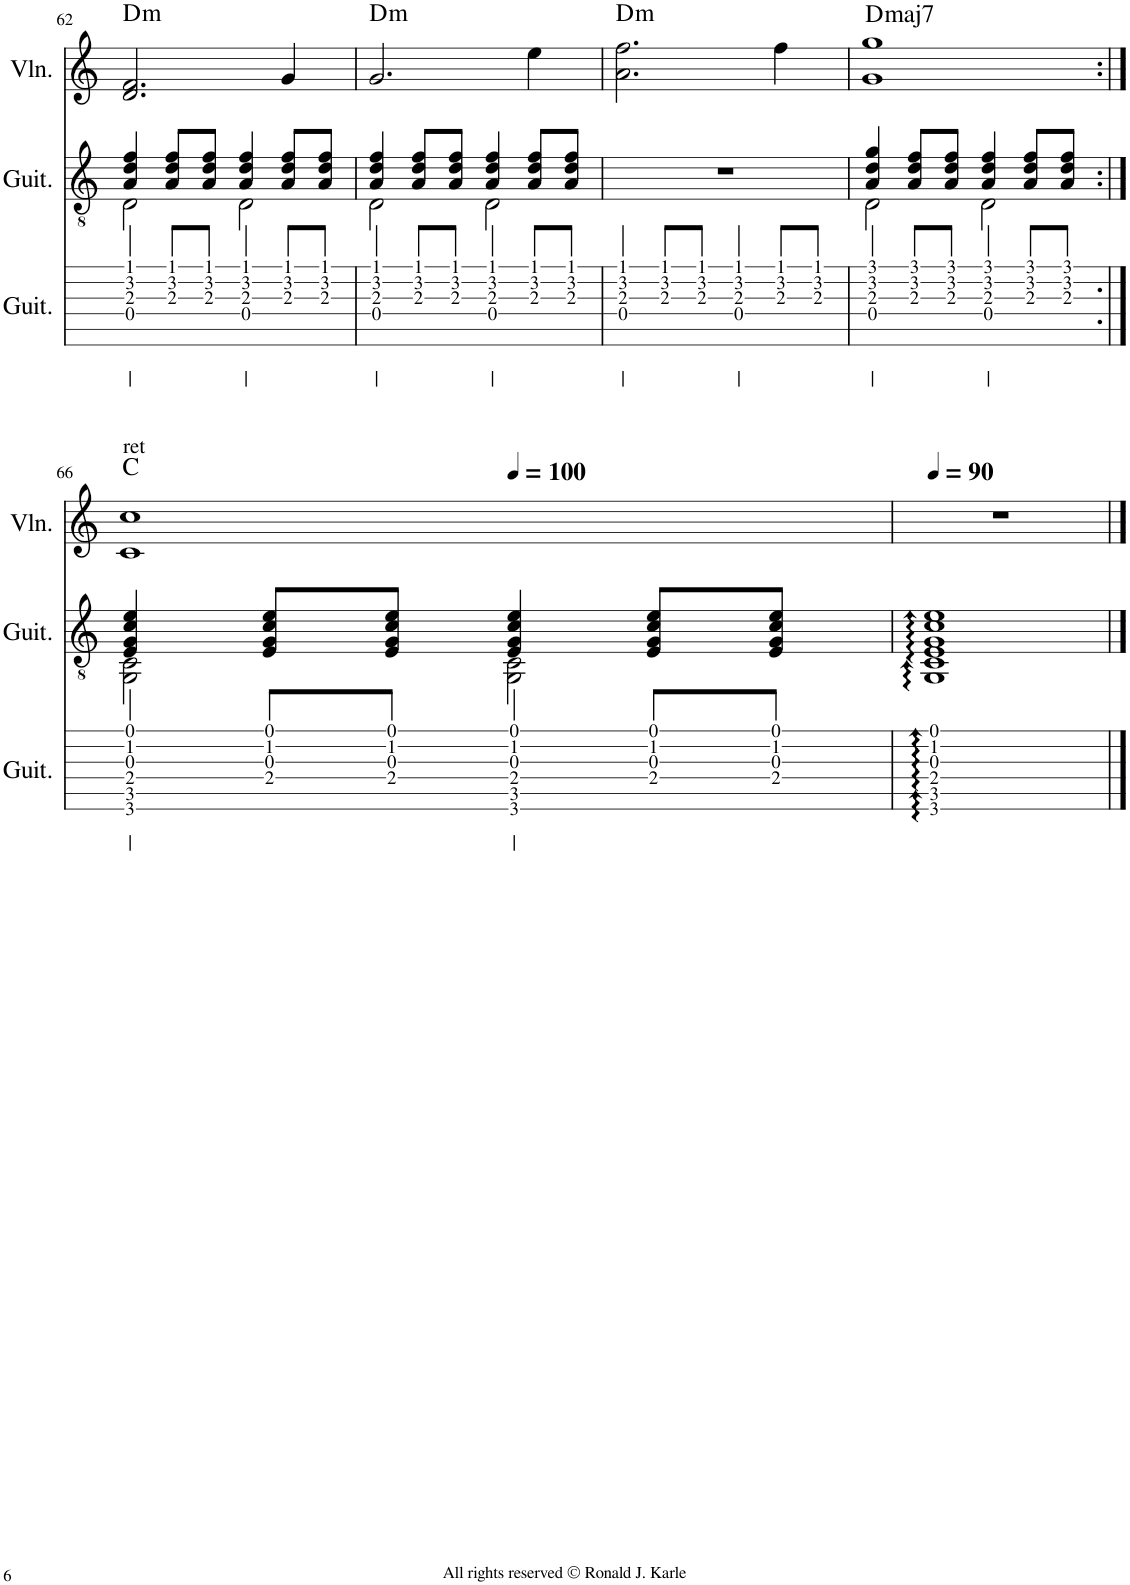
**kern	**kern	**kern	**harte
*part3	*part2	*part1	*part1
*staff3	*staff2	*staff1	*
*I"Acoustic Guitar	*I"Acoustic Guitar	*I"Violin	*
*I'Guit.	*I'Guit.	*I'Vln.	*
!!LO:PB:g=z
*	*clefGv2	*clefG2	*
*k[]	*k[]	*k[]	*
*M4/4	*M4/4	*M4/4	*
=62	=62	=62	=62
*^	*^	*	*
!	!	!	!	!	!LO:H:kt=m
4A/ 4d/ 4f/	2D\	4A/ 4d/ 4f/	2D\	2.d/ 2.f/	D:min
8A/ 8d/ 8f/L	.	8A/ 8d/ 8f/L	.	.	.
8A/ 8d/ 8f/J	.	8A/ 8d/ 8f/J	.	.	.
4A/ 4d/ 4f/	2D\	4A/ 4d/ 4f/	2D\	.	.
8A/ 8d/ 8f/L	.	8A/ 8d/ 8f/L	.	4g/	.
8A/ 8d/ 8f/J	.	8A/ 8d/ 8f/J	.	.	.
=63	=63	=63	=63	=63	=63
!	!	!	!	!	!LO:H:kt=m
4A/ 4d/ 4f/	2D\	4A/ 4d/ 4f/	2D\	2.g/	D:min
8A/ 8d/ 8f/L	.	8A/ 8d/ 8f/L	.	.	.
8A/ 8d/ 8f/J	.	8A/ 8d/ 8f/J	.	.	.
4A/ 4d/ 4f/	2D\	4A/ 4d/ 4f/	2D\	.	.
8A/ 8d/ 8f/L	.	8A/ 8d/ 8f/L	.	4ee\	.
8A/ 8d/ 8f/J	.	8A/ 8d/ 8f/J	.	.	.
*	*	*v	*v	*	*
=64	=64	=64	=64	=64
!	!	!	!	!LO:H:kt=m
4A/ 4d/ 4f/	2D\	1r	2.a\ 2.ff\	D:min
8A/ 8d/ 8f/L	.	.	.	.
8A/ 8d/ 8f/J	.	.	.	.
4A/ 4d/ 4f/	2D\	.	.	.
8A/ 8d/ 8f/L	.	.	4ff\	.
8A/ 8d/ 8f/J	.	.	.	.
=65	=65	=65	=65	=65
*	*	*^	*	*
!	!	!	!	!	!LO:H:kt=maj7
4A/ 4d/ 4g/	2D\	4A/ 4d/ 4g/	2D\	1g 1gg	D:maj7
8A/ 8d/ 8g/L	.	8A/ 8d/ 8f/L	.	.	.
8A/ 8d/ 8g/J	.	8A/ 8d/ 8f/J	.	.	.
4A/ 4d/ 4g/	2D\	4A/ 4d/ 4f/	2D\	.	.
8A/ 8d/ 8g/L	.	8A/ 8d/ 8f/L	.	.	.
8A/ 8d/ 8g/J	.	8A/ 8d/ 8f/J	.	.	.
!!LO:LB:g=z
=66:|!	=66:|!	=66:|!	=66:|!	=66:|!	=66:|!
!	!	!	!	!LO:TX:a:t=ret	!
*	*	*	*	*^	*
4E/ 4G/ 4c/ 4e/	2GG\ 2C\	4E/ 4G/ 4c/ 4e/	2GG\ 2C\	1c 1cc	2ryy	C:maj
8E/ 8G/ 8c/ 8e/L	.	8E/ 8G/ 8c/ 8e/L	.	.	.	.
8E/ 8G/ 8c/ 8e/J	.	8E/ 8G/ 8c/ 8e/J	.	.	.	.
*	*	*	*	*MM100	*	*
4E/ 4G/ 4c/ 4e/	2GG\ 2C\	4E/ 4G/ 4c/ 4e/	2GG\ 2C\	.	2ryy	.
8E/ 8G/ 8c/ 8e/L	.	8E/ 8G/ 8c/ 8e/L	.	.	.	.
8E/ 8G/ 8c/ 8e/J	.	8E/ 8G/ 8c/ 8e/J	.	.	.	.
*	*	*	*	*v	*v	*
=67	=67	=67	=67	=67	=67
*	*	*	*	*MM90	*
1E:: 1G:: 1c:: 1e::	1GG:: 1C::	1E:: 1G:: 1c:: 1e::	1GG:: 1C::	1r	.
*v	*v	*	*	*	*
*	*v	*v	*	*
==	==	==	==
*-	*-	*-	*-
